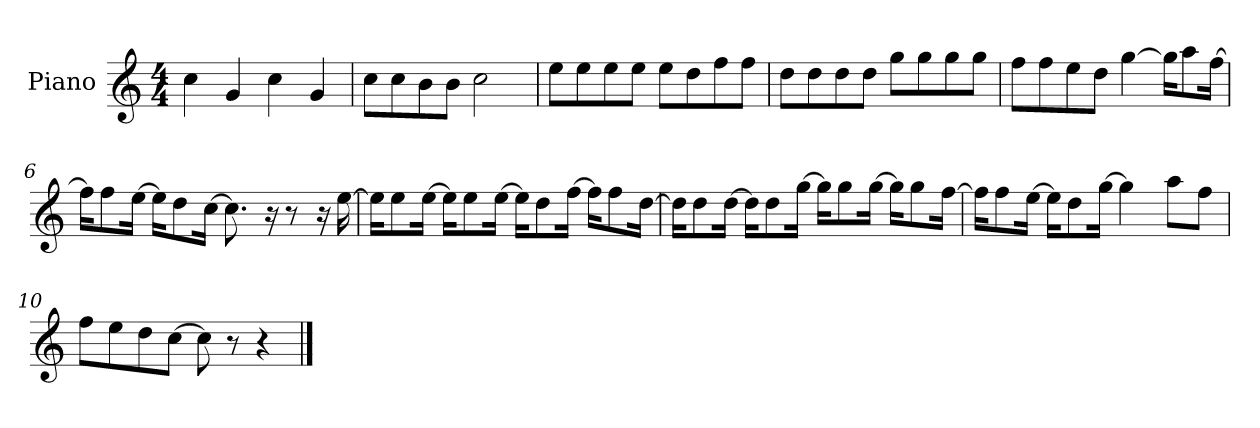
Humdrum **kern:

**kern
*part1
*staff1
*I"Piano
*I'P-no
*clefG2
*k[]
*M4/4
*MM90
=1
4cc\
4g/
4cc\
4g/
=2
8cc\L
8cc\
8b\
8b\J
2cc\
=3
8ee\L
8ee\
8ee\
8ee\J
8ee\L
8dd\
8ff\
8ff\J
=4
8dd\L
8dd\
8dd\
8dd\J
8gg\L
8gg\
8gg\
8gg\J
=5
8ff\L
8ff\
8ee\
8dd\J
[4gg\
16gg\KL]
8aa\
[16ff\Jk
!!LO:LB:g=z
=6
16ff\KL]
8ff\
[16ee\Jk
16ee\KL]
8dd\
[16cc\Jk
8.cc\]
16r
8r
16r
[16ee\
=7
16ee\KL]
8ee\
[16ee\Jk
16ee\KL]
8ee\
[16ee\Jk
16ee\KL]
8dd\
[16ff\Jk
16ff\KL]
8ff\
[16dd\Jk
=8
16dd\KL]
8dd\
[16dd\Jk
16dd\KL]
8dd\
[16gg\Jk
16gg\KL]
8gg\
[16gg\Jk
16gg\KL]
8gg\
[16ff\Jk
=9
16ff\KL]
8ff\
[16ee\Jk
16ee\KL]
8dd\
[16gg\Jk
4gg\]
8aa\L
8ff\J
!!LO:LB:g=z
=10
8ff\L
8ee\
8dd\
[8cc\J
8cc\]
8r
4r
==
*-
